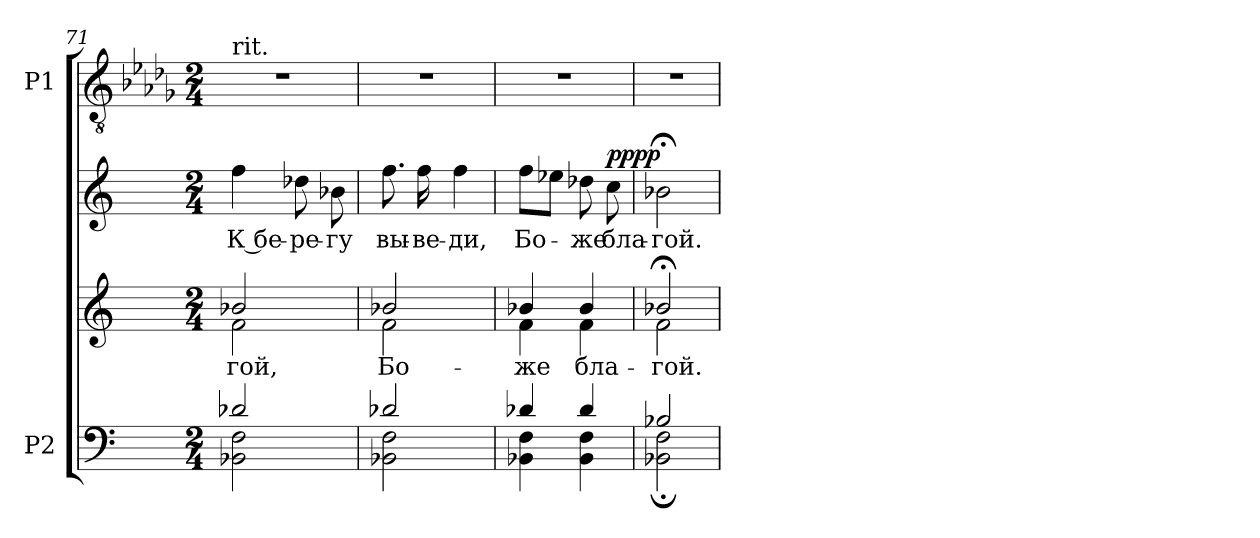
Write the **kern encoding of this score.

**kern	**kern	**text	**kern	**text	**dynam	**kern
*part2	*part2	*part2	*part2	*part2	*part2	*part1
*staff4	*staff3	*staff3	*staff2	*staff2	*staff2/3/4	*staff1
*I"P2	*	*	*	*	*	*I"P1
*clefF4	*clefG2	*	*clefG2	*	*	*clefGv2
*	*	*	*	*	*	*ITrd7c12
*k[]	*k[]	*	*k[]	*	*	*k[b-e-a-d-g-]
*C:	*C:	*	*C:	*	*	*D-:
*M2/4	*M2/4	*	*M2/4	*	*	*M2/4
=71	=71	=71	=71	=71	=71	=71
*^	*	*	*	*	*	*
!	!	!	!LO:LY:b:color=#000000	!	!	!	!
*	*	*^	*	*	*	*	*
!	!	!	!	!	!	!	!	!LO:TX:t=rit.
!	!	!	!	!	!	!LO:LY:b:color=#000000	!	!LO:N:vis=1
2d-i/	2BB-i\ 2Fi	2b-i/	2fi\	-гой,	4ffi\	К бе-	.	2r
!	!	!	!	!	!	!LO:LY:b:color=#000000	!	!
.	.	.	.	.	8dd-i\	-ре-	.	.
!	!	!	!	!	!	!LO:LY:b:color=#000000	!	!
.	.	.	.	.	8b-i\	-гу	.	.
=72	=72	=72	=72	=72	=72	=72	=72	=72
!	!	!	!	!LO:LY:b:color=#000000	!	!	!	!
!	!	!	!	!	!	!LO:LY:b:color=#000000	!	!LO:N:vis=1
2d-i/	2BB-i\ 2Fi	2b-i/	2fi\	Бо-	8.ffi\	вы-	.	2r
!	!	!	!	!	!	!LO:LY:b:color=#000000	!	!
.	.	.	.	.	16ffi\	-ве-	.	.
!	!	!	!	!	!	!LO:LY:b:color=#000000	!	!
.	.	.	.	.	4ffi\	-ди,	.	.
*	*	*v	*v	*	*	*	*	*
=73	=73	=73	=73	=73	=73	=73	=73
!	!	!	!LO:LY:b:color=#000000	!	!	!	!
*	*	*^	*	*	*	*	*
!	!	!	!	!	!	!LO:LY:b:color=#000000	!	!LO:N:vis=1
*	*	*	*^	*	*	*	*	*
4d-i/	4BB-i\ 4Fi	4b-i/	4fi\	4.ryy	-же	8ffi\L	Бо-	.	2r
.	.	.	.	.	.	8ee-i\J	.	.	.
!	!	!	!	!	!LO:LY:b:color=#000000	!	!	!	!
!	!	!	!	!	!	!	!LO:LY:b:color=#000000	!	!
4d-i/	4BB-i\ 4Fi	4b-i/	4fi\	.	бла-	8dd-i\	-же	.	.
!	!	!	!	!	!	!	!LO:LY:b:color=#000000	!	!
.	.	.	.	8ryy	.	8cci\	бла-	pp pp	.
*	*	*v	*v	*v	*	*	*	*	*
=74	=74	=74	=74	=74	=74	=74	=74
*	*	*^	*	*	*	*	*
*	*	*	*^	*	*	*	*	*
!	!	!	!	!	!LO:LY:b:color=#000000	!	!	!	!
*	*	*	*v	*v	*	*	*	*	*
*	*	*	*^	*	*	*	*	*
!	!	!	!	!	!	!	!LO:LY:b:color=#000000	!	!LO:N:vis=1
*	*	*	*v	*v	*	*	*	*	*
2B-i/	2BB-i\; 2Fi;	2b-;i/	2fi\	-гой.	2b-;i\	-гой.	.	2r
*v	*v	*	*	*	*	*	*	*
*	*v	*v	*	*	*	*	*
=	=	=	=	=	=	=
*-	*-	*-	*-	*-	*-	*-
